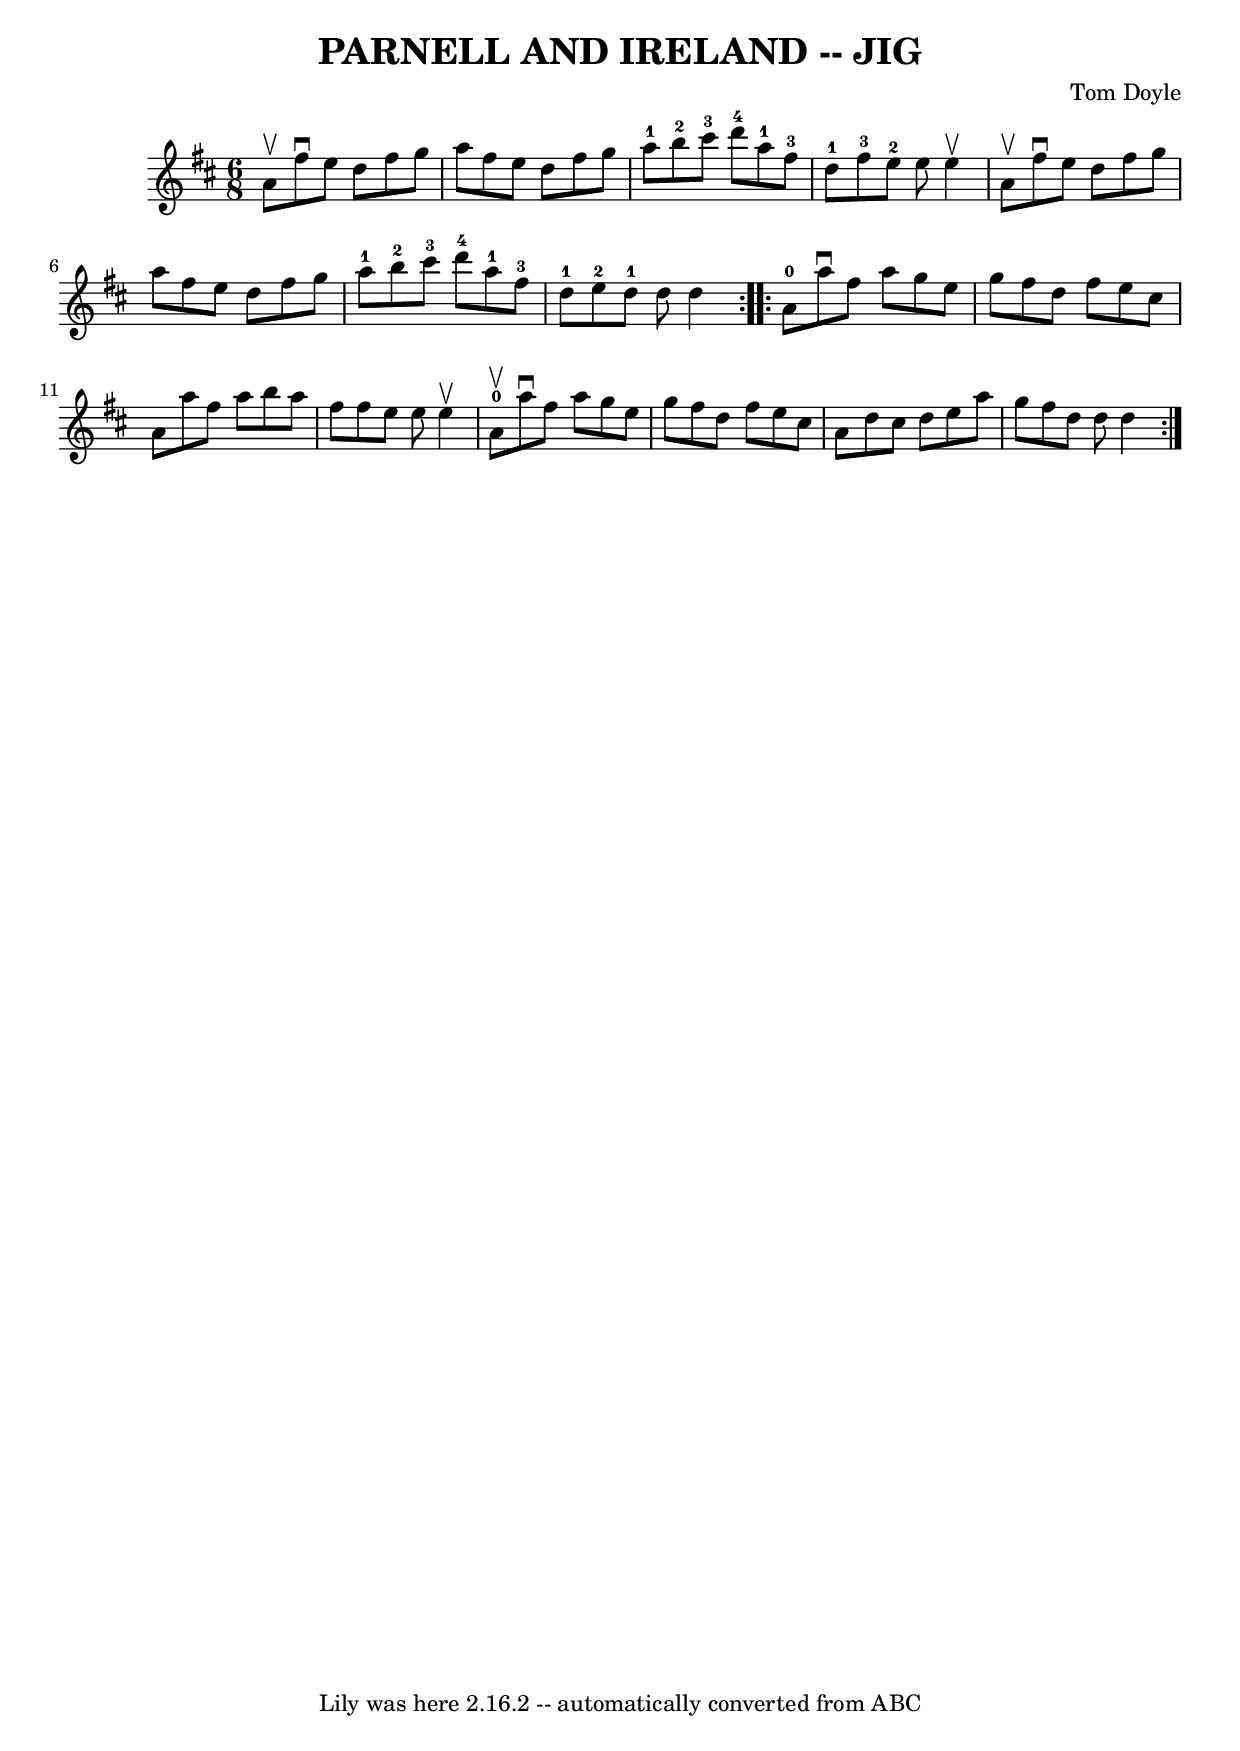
\version "2.16.2"
\include "Mammoth.ily"
\header {
  %% book = "Ryan's Mammoth Collection of Fiddle Tunes"
  composer = "Tom Doyle"
  crossRefNumber = "1"
  footnotes = ""
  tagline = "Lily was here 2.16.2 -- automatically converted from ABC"
  title = "PARNELL AND IRELAND -- JIG"

}
voicedefault =  {



  \repeat volta 2 {

    \time 6/8 
    \key d \major
 a'8^\upbow       |
    fis''8^\downbow e''8  
    d''8 fis''8 g''8 a''8    |
    fis''8 e''8 d''8 fis''8 
    g''8 a''8-1   |
    b''8-2 cis'''8-3 d'''8-4     
    a''8-1 fis''8-3 d''8-1   |
    fis''8-3 e''8-2   
    e''8 e''4^\upbow a'8^\upbow   |
    |
    fis''8^\downbow   
    e''8 d''8 fis''8 g''8 a''8    |
    fis''8 e''8 d''8    
    fis''8 g''8 a''8-1   |
    b''8-2 cis'''8-3 d'''8 
    -4 a''8-1 fis''8-3 d''8-1   |
    e''8-2 d''8 
    -1 d''8 d''4    
  }     
  \repeat volta 2 {
    a'8-0       |
    
    a''8^\downbow fis''8 a''8 g''8 e''8 g''8    |
    fis''8    
    d''8 fis''8 e''8 cis''8 a'8    |
    a''8 fis''8 a''8    
    b''8 a''8 fis''8    |
    fis''8 e''8 e''8 e''4^\upbow   
    a'8-0^\upbow   |
    |
    a''8^\downbow fis''8 a''8    
    g''8 e''8 g''8    |
    fis''8 d''8 fis''8 e''8 cis''8   
    a'8    |
    d''8 cis''8 d''8 e''8 a''8 g''8    |
    
    fis''8 d''8 d''8 d''4    
  }   

}

\score{
  <<

    \context Staff="default"
    {
      \voicedefault 
      
    }

  >>
  \layout {
    
  }
  \midi {
  }

}
